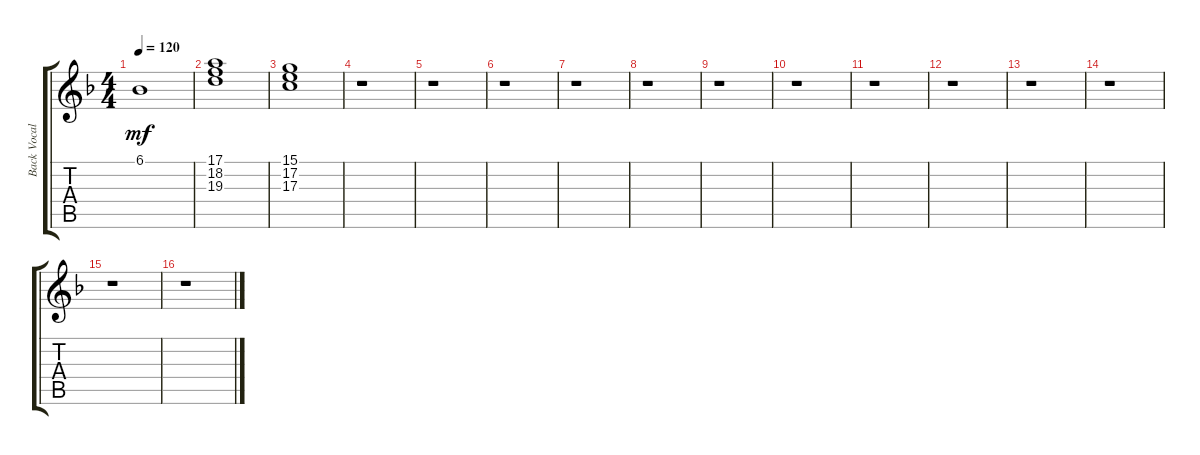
\track ("Back Vocals" "Back Vocal") {instrument choiraahs}
\staff {score tabs}
\tuning (E4 B3 G3 D3 A2 E2) {hide}
\ts (4 4)
\tempo 120
\clef g2
\ks f
6.1.1{dy mf} |
(17.1 18.2 19.3).1 |
(15.1 17.2 17.3).1 |
r.1 |
r.1 |
r.1 |
r.1 |
r.1 |
r.1 |
r.1 |
r.1 |
r.1 |
r.1 |
r.1 |
r.1 |
r.1
